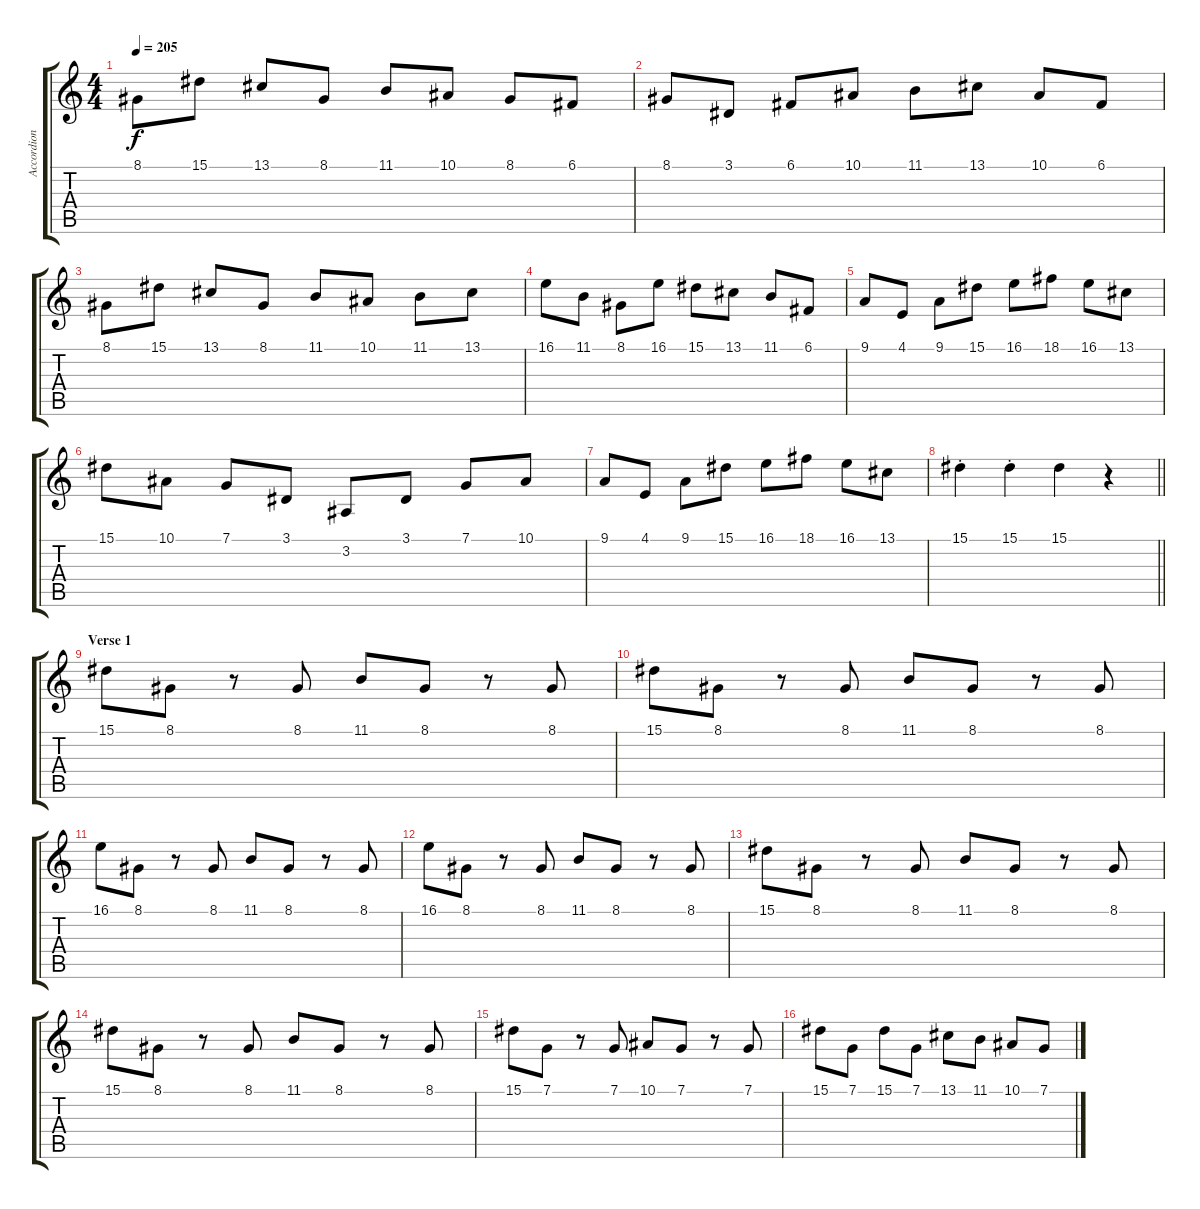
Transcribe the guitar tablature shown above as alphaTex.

\track ("Accordion" "Accordion") {instrument accordion}
\staff {score tabs}
\tuning (C4 G3 Eb3 Bb2 F2 C2) {hide}
\ts (4 4)
\tempo 205
\clef g2
\ks c
8.1.8{dy f} 15.1.8 13.1.8 8.1.8 11.1.8 10.1.8 8.1.8 6.1.8 |
8.1.8 3.1.8 6.1.8 10.1.8 11.1.8 13.1.8 10.1.8 6.1.8 |
8.1.8 15.1.8 13.1.8 8.1.8 11.1.8 10.1.8 11.1.8 13.1.8 |
16.1.8 11.1.8 8.1.8 16.1.8 15.1.8 13.1.8 11.1.8 6.1.8 |
9.1.8 4.1.8 9.1.8 15.1.8 16.1.8 18.1.8 16.1.8 13.1.8 |
15.1.8 10.1.8 7.1.8 3.1.8 3.2.8 3.1.8 7.1.8 10.1.8 |
9.1.8 4.1.8 9.1.8 15.1.8 16.1.8 18.1.8 16.1.8 13.1.8 |
\barLineRight lightlight
15.1{st}.4 15.1{st}.4 15.1.4 r.4 |
\section ("" "Verse 1")
15.1.8 8.1.8 r.8 8.1.8 11.1.8 8.1.8 r.8 8.1.8 |
15.1.8 8.1.8 r.8 8.1.8 11.1.8 8.1.8 r.8 8.1.8 |
16.1.8 8.1.8 r.8 8.1.8 11.1.8 8.1.8 r.8 8.1.8 |
16.1.8 8.1.8 r.8 8.1.8 11.1.8 8.1.8 r.8 8.1.8 |
15.1.8 8.1.8 r.8 8.1.8 11.1.8 8.1.8 r.8 8.1.8 |
15.1.8 8.1.8 r.8 8.1.8 11.1.8 8.1.8 r.8 8.1.8 |
15.1.8 7.1.8 r.8 7.1.8 10.1.8 7.1.8 r.8 7.1.8 |
15.1.8 7.1.8 15.1.8 7.1.8 13.1.8 11.1.8 10.1.8 7.1.8
